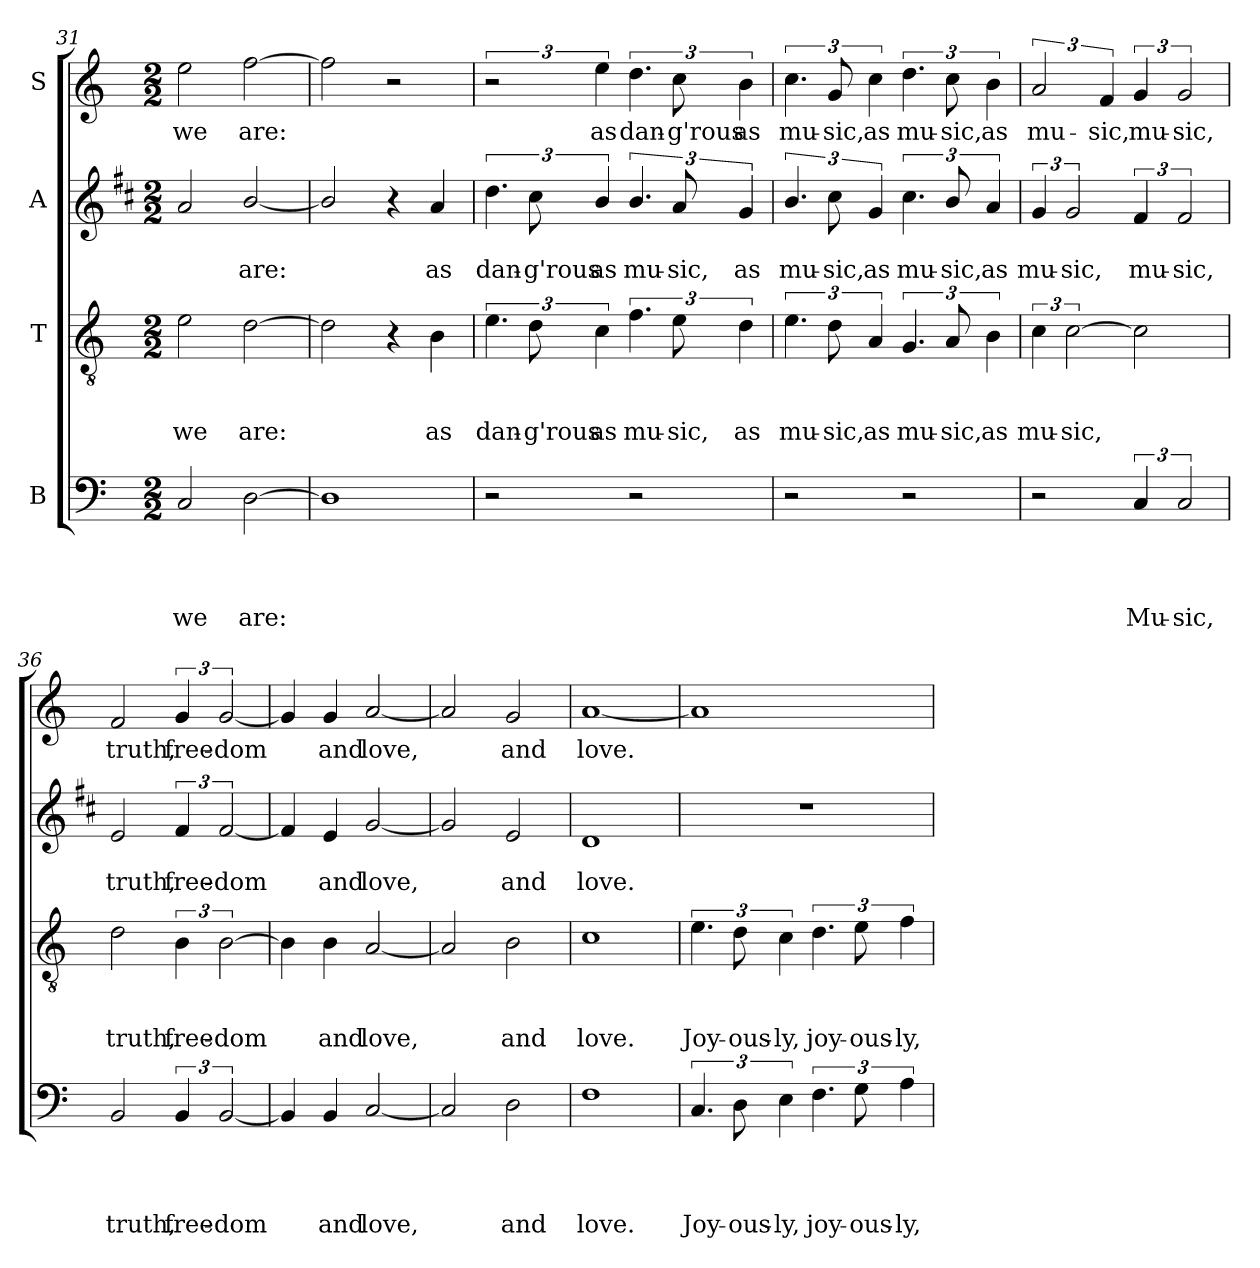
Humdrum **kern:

**kern	**text	**text	**text	**text	**kern	**text	**text	**text	**kern	**text	**text	**kern	**text
*part4	*part4	*part4	*part4	*part4	*part3	*part3	*part3	*part3	*part2	*part2	*part2	*part1	*part1
*staff4	*staff4	*staff4	*staff4	*staff4	*staff3	*staff3	*staff3	*staff3	*staff2	*staff2	*staff2	*staff1	*staff1
*I"B	*	*	*	*	*I"T	*	*	*	*I"A	*	*	*I"S	*
!!LO:PB:g=z
*clefF4	*	*	*	*	*clefGv2	*	*	*	*clefG2	*	*	*clefG2	*
*	*	*	*	*	*	*	*	*	*ITrd1c2	*	*	*	*
*k[]	*	*	*	*	*k[]	*	*	*	*k[]	*	*	*k[]	*
*C:	*	*	*	*	*C:	*	*	*	*C:	*	*	*C:	*
*M2/2	*	*	*	*	*M2/2	*	*	*	*M2/2	*	*	*M2/2	*
=31	=31	=31	=31	=31	=31	=31	=31	=31	=31	=31	=31	=31	=31
!	!	!	!	!LO:LY:b	!	!	!	!LO:LY:b	!	!	!	!	!LO:LY:b
2C/	.	.	.	we	2e\	.	.	we	2g/	.	.	2ee\	we
!	!	!	!	!LO:LY:b	!	!	!	!LO:LY:b	!	!	!LO:LY:b	!	!LO:LY:b
[2D\	.	.	.	are:	[2d\	.	.	are:	[2a/	.	are:	[2ff\	are:
=32	=32	=32	=32	=32	=32	=32	=32	=32	=32	=32	=32	=32	=32
1D]	.	.	.	.	2d\]	.	.	.	2a/]	.	.	2ff\]	.
.	.	.	.	.	4r	.	.	.	4r	.	.	2r	.
!	!	!	!	!	!	!	!	!LO:LY:b	!	!	!LO:LY:b	!	!
.	.	.	.	.	4B\	.	.	as	4g/	.	as	.	.
=33	=33	=33	=33	=33	=33	=33	=33	=33	=33	=33	=33	=33	=33
!	!	!	!	!	!	!	!	!LO:LY:b	!	!	!LO:LY:b	!	!
2r	.	.	.	.	6.e\	.	.	dan-	6.cc\	.	dan-	3r	.
!	!	!	!	!	!	!	!	!LO:LY:b	!	!	!LO:LY:b	!	!
.	.	.	.	.	12d\	.	.	-g'rous	12b\	.	-g'rous	.	.
!	!	!	!	!	!	!	!	!LO:LY:b	!	!	!LO:LY:b	!	!LO:LY:b
.	.	.	.	.	6c\	.	.	as	6a/	.	as	6ee\	as
!	!	!	!	!	!	!	!	!LO:LY:b	!	!	!LO:LY:b	!	!LO:LY:b
2r	.	.	.	.	6.f\	.	.	mu-	6.a/	.	mu-	6.dd\	dan-
!	!	!	!	!	!	!	!	!LO:LY:b	!	!	!LO:LY:b	!	!LO:LY:b
.	.	.	.	.	12e\	.	.	-sic,	12g/	.	-sic,	12cc\	-g'rous
!	!	!	!	!	!	!	!	!LO:LY:b	!	!	!LO:LY:b	!	!LO:LY:b
.	.	.	.	.	6d\	.	.	as	6f/	.	as	6b\	as
=34	=34	=34	=34	=34	=34	=34	=34	=34	=34	=34	=34	=34	=34
!	!	!	!	!	!	!	!	!LO:LY:b	!	!	!LO:LY:b	!	!LO:LY:b
2r	.	.	.	.	6.e\	.	.	mu-	6.a/	.	mu-	6.cc\	mu-
!	!	!	!	!	!	!	!	!LO:LY:b	!	!	!LO:LY:b	!	!LO:LY:b
.	.	.	.	.	12d\	.	.	-sic,	12b\	.	-sic,	12g/	-sic,
!	!	!	!	!	!	!	!	!LO:LY:b	!	!	!LO:LY:b	!	!LO:LY:b
.	.	.	.	.	6A/	.	.	as	6f/	.	as	6cc\	as
!	!	!	!	!	!	!	!	!LO:LY:b	!	!	!LO:LY:b	!	!LO:LY:b
2r	.	.	.	.	6.G/	.	.	mu-	6.b\	.	mu-	6.dd\	mu-
!	!	!	!	!	!	!	!	!LO:LY:b	!	!	!LO:LY:b	!	!LO:LY:b
.	.	.	.	.	12A/	.	.	-sic,	12a/	.	-sic,	12cc\	-sic,
!	!	!	!	!	!	!	!	!LO:LY:b	!	!	!LO:LY:b	!	!LO:LY:b
.	.	.	.	.	6B\	.	.	as	6g/	.	as	6b\	as
=35	=35	=35	=35	=35	=35	=35	=35	=35	=35	=35	=35	=35	=35
!	!	!	!	!	!	!	!	!LO:LY:b	!	!	!LO:LY:b	!	!LO:LY:b
2r	.	.	.	.	6c\	.	.	mu-	6f/	.	mu-	3a/	mu-
!	!	!	!	!	!	!	!	!LO:LY:b	!	!	!LO:LY:b	!	!
.	.	.	.	.	[3c\	.	.	-sic,	3f/	.	-sic,	.	.
!	!	!	!	!	!	!	!	!	!	!	!	!	!LO:LY:b
.	.	.	.	.	.	.	.	.	.	.	.	6f/	-sic,
!	!	!	!	!LO:LY:b	!	!	!	!	!	!	!LO:LY:b	!	!LO:LY:b
6C/	.	.	.	Mu-	2c\]	.	.	.	6e/	.	mu-	6g/	mu-
!	!	!	!	!LO:LY:b	!	!	!	!	!	!	!LO:LY:b	!	!LO:LY:b
3C/	.	.	.	-sic,	.	.	.	.	3e/	.	-sic,	3g/	-sic,
!!LO:LB:g=z
=36	=36	=36	=36	=36	=36	=36	=36	=36	=36	=36	=36	=36	=36
!	!	!	!	!LO:LY:b	!	!	!	!LO:LY:b	!	!	!LO:LY:b	!	!LO:LY:b
2BB/	.	.	.	truth,	2d\	.	.	truth,	2d/	.	truth,	2f/	truth,
!	!	!	!	!LO:LY:b	!	!	!	!LO:LY:b	!	!	!LO:LY:b	!	!LO:LY:b
6BB/	.	.	.	free-	6B\	.	.	free-	6e/	.	free-	6g/	free-
!	!	!	!	!LO:LY:b	!	!	!	!LO:LY:b	!	!	!LO:LY:b	!	!LO:LY:b
[3BB/	.	.	.	-dom	[3B\	.	.	-dom	[3e/	.	-dom	[3g/	-dom
=37	=37	=37	=37	=37	=37	=37	=37	=37	=37	=37	=37	=37	=37
4BB/]	.	.	.	.	4B\]	.	.	.	4e/]	.	.	4g/]	.
!	!	!	!	!LO:LY:b	!	!	!	!LO:LY:b	!	!	!LO:LY:b	!	!LO:LY:b
4BB/	.	.	.	and	4B\	.	.	and	4d/	.	and	4g/	and
!	!	!	!	!LO:LY:b	!	!	!	!LO:LY:b	!	!	!LO:LY:b	!	!LO:LY:b
[2C/	.	.	.	love,	[2A/	.	.	love,	[2f/	.	love,	[2a/	love,
=38	=38	=38	=38	=38	=38	=38	=38	=38	=38	=38	=38	=38	=38
2C/]	.	.	.	.	2A/]	.	.	.	2f/]	.	.	2a/]	.
!	!	!	!	!LO:LY:b	!	!	!	!LO:LY:b	!	!	!LO:LY:b	!	!LO:LY:b
2D\	.	.	.	and	2B\	.	.	and	2d/	.	and	2g/	and
=39	=39	=39	=39	=39	=39	=39	=39	=39	=39	=39	=39	=39	=39
!	!	!	!	!LO:LY:b	!	!	!	!LO:LY:b	!	!	!LO:LY:b	!	!LO:LY:b
1F	.	.	.	love.	1c	.	.	love.	1c	.	love.	[1a	love.
=40	=40	=40	=40	=40	=40	=40	=40	=40	=40	=40	=40	=40	=40
!	!	!	!	!LO:LY:b	!	!	!	!LO:LY:b	!	!	!	!	!
6.C/	.	.	.	Joy-	6.e\	.	.	Joy-	1r	.	.	1a]	.
!	!	!	!	!LO:LY:b	!	!	!	!LO:LY:b	!	!	!	!	!
12D\	.	.	.	-ous-	12d\	.	.	-ous-	.	.	.	.	.
!	!	!	!	!LO:LY:b	!	!	!	!LO:LY:b	!	!	!	!	!
6E\	.	.	.	-ly,	6c\	.	.	-ly,	.	.	.	.	.
!	!	!	!	!LO:LY:b	!	!	!	!LO:LY:b	!	!	!	!	!
6.F\	.	.	.	joy-	6.d\	.	.	joy-	.	.	.	.	.
!	!	!	!	!LO:LY:b	!	!	!	!LO:LY:b	!	!	!	!	!
12G\	.	.	.	-ous-	12e\	.	.	-ous-	.	.	.	.	.
!	!	!	!	!LO:LY:b	!	!	!	!LO:LY:b	!	!	!	!	!
6A\	.	.	.	-ly,	6f\	.	.	-ly,	.	.	.	.	.
=	=	=	=	=	=	=	=	=	=	=	=	=	=
*-	*-	*-	*-	*-	*-	*-	*-	*-	*-	*-	*-	*-	*-
